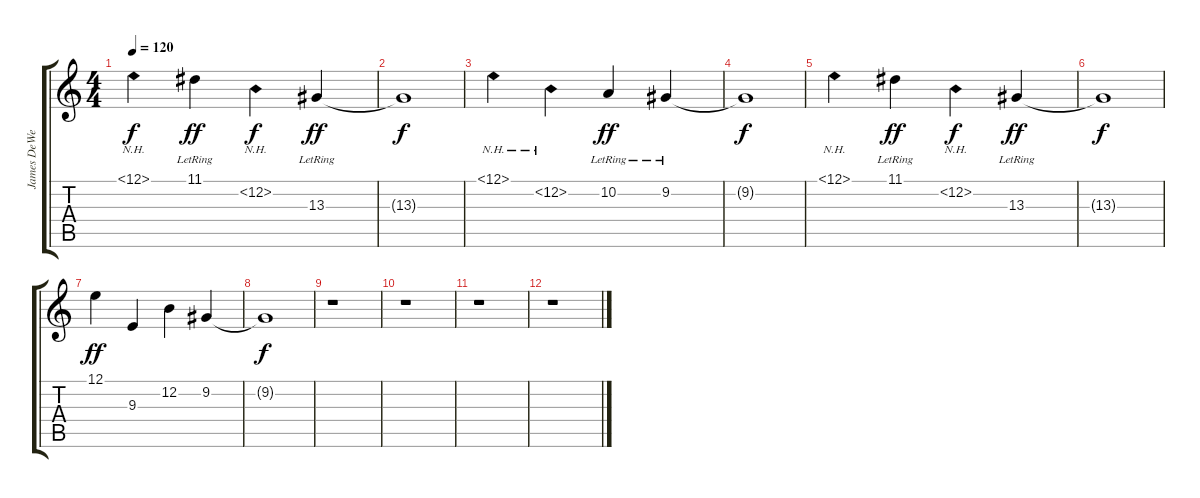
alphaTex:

\track ("James DeWees" "James DeWe") {instrument acousticgrandpiano}
\staff {score tabs}
\tuning (E4 B3 G3 D3 A2 E2) {hide}
\ts (4 4)
\tempo 120
\clef g2
\ks c
12.1{nh}.4{dy f} 11.1{lr}.4{dy ff} 12.2{nh}.4{dy f} 13.3{lr}.4{dy ff} |
13.3{t}.1{dy f} |
12.1{nh}.4 12.2{nh}.4 10.2{lr}.4{dy ff} 9.2{lr}.4 |
9.2{t}.1{dy f} |
12.1{nh}.4 11.1{lr}.4{dy ff} 12.2{nh}.4{dy f} 13.3{lr}.4{dy ff} |
13.3{t}.1{dy f} |
12.1.4{dy ff} 9.3.4 12.2.4 9.2.4 |
9.2{t}.1{dy f} |
r.1 |
r.1 |
r.1 |
r.1
